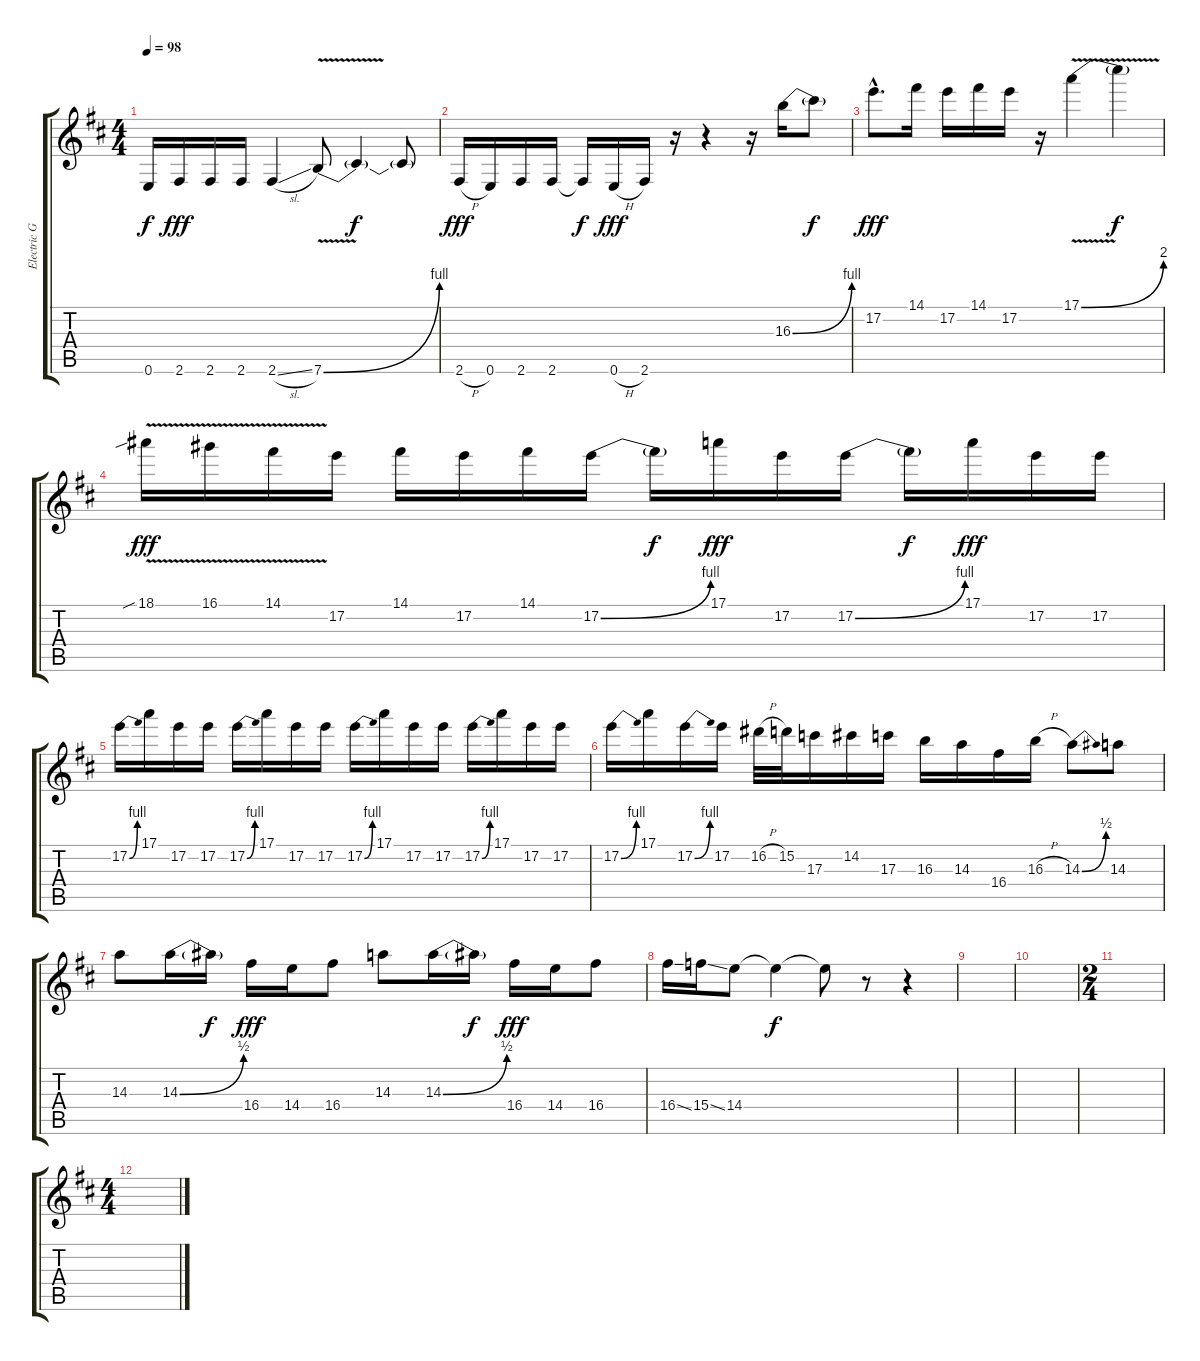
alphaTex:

\track ("Electric Gtr 3" "Electric G") {instrument distortionguitar}
\staff {score tabs}
\tuning (E4 B3 G3 D3 A2 E2) {hide}
\ts (4 4)
\tempo 98
\clef g2
\ks d
0.6{t}.16{dy f} 2.6.16{dy fff} 2.6.16 2.6.16 2.6{sl}.4 7.6{be (bend 0 0 60 4) v}.8 7.6{t}.4{dy f} 7.6{t}.8 |
2.6{h}.16{dy fff} 0.6.16 2.6.16 2.6.16 2.6{t}.16{dy f} 0.6{h}.16{dy fff} 2.6.16 r.16 r.4 r.16 16.3{be (bend 0 0 60 4)}.16 16.3{t}.8{dy f} |
17.2{hac}.8{d dy fff} 14.1.16 17.2.16 14.1.16 17.2.16 r.16 17.1{be (bend 0 0 60 8) v}.4 17.1{t}.4{dy f} |
18.1{v sib}.16{dy fff} 16.1{v}.16 14.1{v}.16 17.2.16 14.1.16 17.2.16 14.1.16 17.2{be (bend 0 0 60 4)}.16 17.2{t}.16{dy f} 17.1.16{dy fff} 17.2.16 17.2{be (bend 0 0 60 4)}.16 17.2{t}.16{dy f} 17.1.16{dy fff} 17.2.16 17.2.16 |
17.2{be (bend 0 0 60 4)}.16 17.1.16 17.2.16 17.2.16 17.2{be (bend 0 0 60 4)}.16 17.1.16 17.2.16 17.2.16 17.2{be (bend 0 0 60 4)}.16 17.1.16 17.2.16 17.2.16 17.2{be (bend 0 0 60 4)}.16 17.1.16 17.2.16 17.2.16 |
17.2{be (bend 0 0 60 4)}.16 17.1.16 17.2{be (bend 0 0 60 4)}.16 17.2.16 16.2{h}.32 15.2.32 17.3.16 14.2.16 17.3.16 16.3.16 14.3.16 16.4.16 16.3{h}.16 14.3{be (bend 0 0 60 2)}.8 14.3.8 |
14.3.8 14.3{be (bend 0 0 60 2)}.16 14.3{t}.16{dy f} 16.4.16{dy fff} 14.4.16 16.4.8 14.3.8 14.3{be (bend 0 0 60 2)}.16 14.3{t}.16{dy f} 16.4.16{dy fff} 14.4.16 16.4.8 |
16.4{ss}.16 15.4{ss}.16 14.4.8 14.4{t}.4{dy f} 14.4{t}.8 r.8 r.4 |
|
|
\ts (2 4)
|
\ts (4 4)
